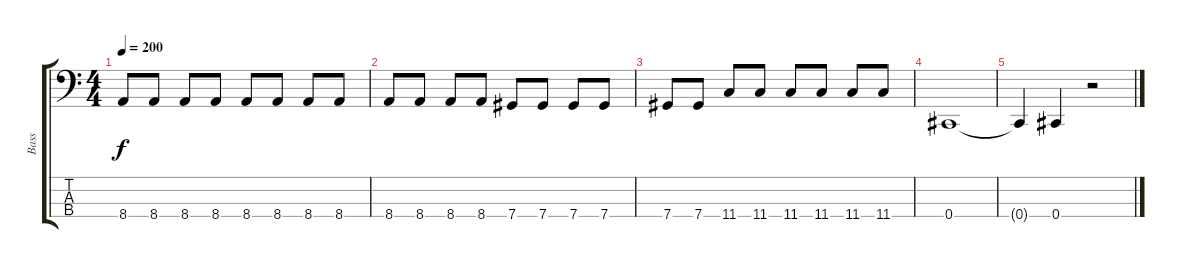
\track ("Bass" "Bass") {instrument electricbassfinger}
\staff {score tabs}
\tuning (Gb2 Db2 Ab1 Db1) {hide}
\ts (4 4)
\tempo 200
\clef f4
\ks c
8.4.8{dy f} 8.4.8 8.4.8 8.4.8 8.4.8 8.4.8 8.4.8 8.4.8 |
8.4.8 8.4.8 8.4.8 8.4.8 7.4.8 7.4.8 7.4.8 7.4.8 |
7.4.8 7.4.8 11.4.8 11.4.8 11.4.8 11.4.8 11.4.8 11.4.8 |
0.4.1 |
0.4{t}.4 0.4.4 r.2
